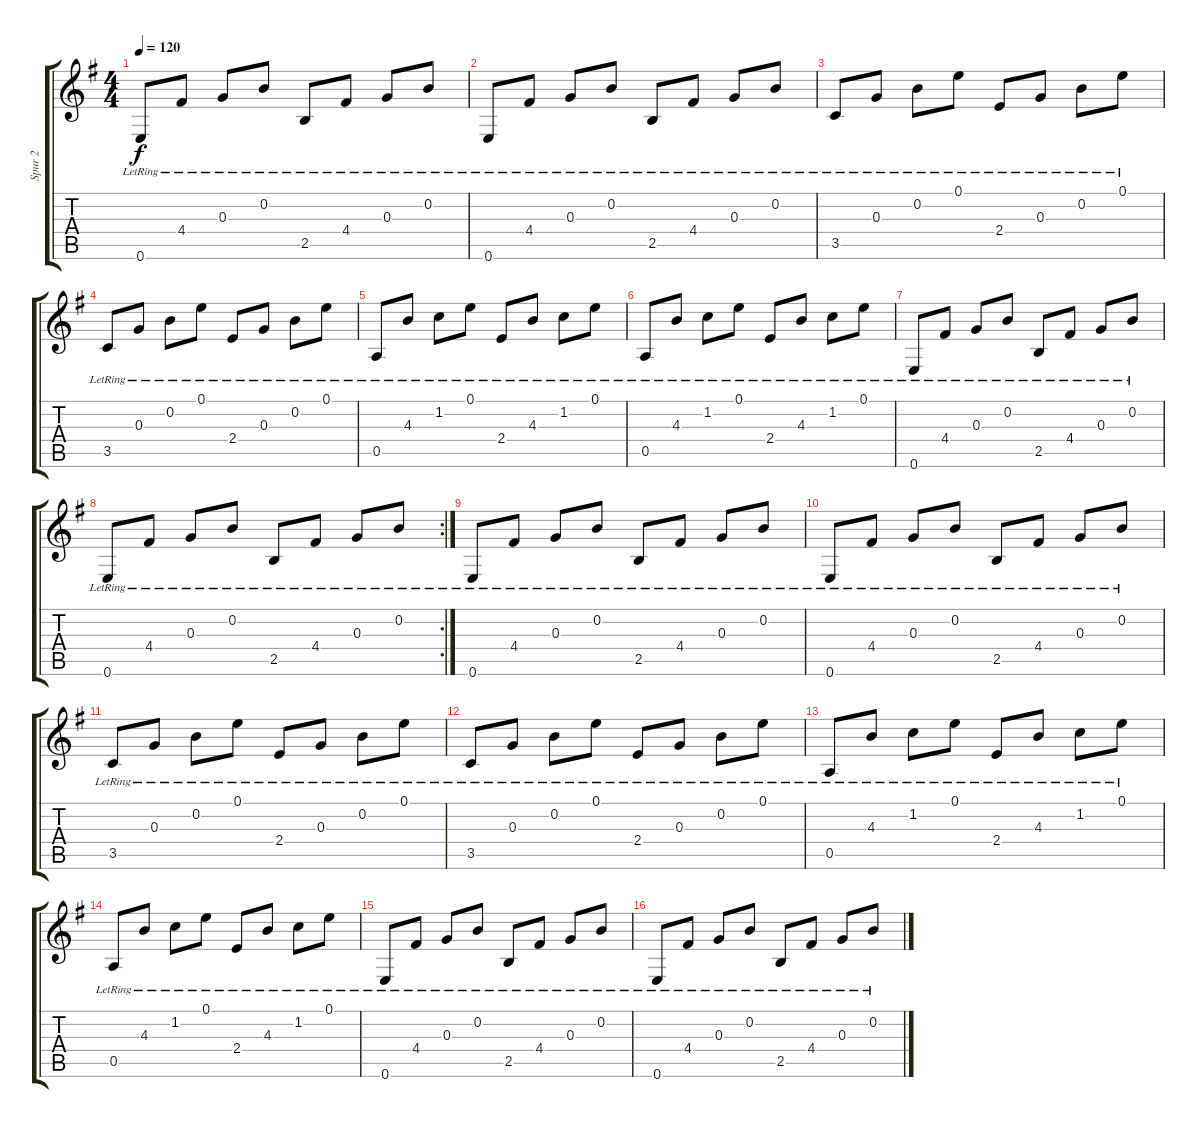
\track ("Spur 2" "Spur 2") {instrument acousticguitarsteel}
\staff {score tabs}
\tuning (E4 B3 G3 D3 A2 E2) {hide}
\ts (4 4)
\tempo 120
\clef g2
\ks eminor
0.6{lr}.8{dy f instrument acousticguitarsteel} 4.4{lr}.8 0.3{lr}.8 0.2{lr}.8 2.5{lr}.8 4.4{lr}.8 0.3{lr}.8 0.2{lr}.8 |
0.6{lr}.8 4.4{lr}.8 0.3{lr}.8 0.2{lr}.8 2.5{lr}.8 4.4{lr}.8 0.3{lr}.8 0.2{lr}.8 |
3.5{lr}.8 0.3{lr}.8 0.2{lr}.8 0.1{lr}.8 2.4{lr}.8 0.3{lr}.8 0.2{lr}.8 0.1{lr}.8 |
3.5{lr}.8 0.3{lr}.8 0.2{lr}.8 0.1{lr}.8 2.4{lr}.8 0.3{lr}.8 0.2{lr}.8 0.1{lr}.8 |
0.5{lr}.8 4.3{lr}.8 1.2{lr}.8 0.1{lr}.8 2.4{lr}.8 4.3{lr}.8 1.2{lr}.8 0.1{lr}.8 |
0.5{lr}.8 4.3{lr}.8 1.2{lr}.8 0.1{lr}.8 2.4{lr}.8 4.3{lr}.8 1.2{lr}.8 0.1{lr}.8 |
0.6{lr}.8 4.4{lr}.8 0.3{lr}.8 0.2{lr}.8 2.5{lr}.8 4.4{lr}.8 0.3{lr}.8 0.2{lr}.8 |
\rc 2
0.6{lr}.8 4.4{lr}.8 0.3{lr}.8 0.2{lr}.8 2.5{lr}.8 4.4{lr}.8 0.3{lr}.8 0.2{lr}.8 |
0.6{lr}.8 4.4{lr}.8 0.3{lr}.8 0.2{lr}.8 2.5{lr}.8 4.4{lr}.8 0.3{lr}.8 0.2{lr}.8 |
0.6{lr}.8 4.4{lr}.8 0.3{lr}.8 0.2{lr}.8 2.5{lr}.8 4.4{lr}.8 0.3{lr}.8 0.2{lr}.8 |
3.5{lr}.8 0.3{lr}.8 0.2{lr}.8 0.1{lr}.8 2.4{lr}.8 0.3{lr}.8 0.2{lr}.8 0.1{lr}.8 |
3.5{lr}.8 0.3{lr}.8 0.2{lr}.8 0.1{lr}.8 2.4{lr}.8 0.3{lr}.8 0.2{lr}.8 0.1{lr}.8 |
0.5{lr}.8 4.3{lr}.8 1.2{lr}.8 0.1{lr}.8 2.4{lr}.8 4.3{lr}.8 1.2{lr}.8 0.1{lr}.8 |
0.5{lr}.8 4.3{lr}.8 1.2{lr}.8 0.1{lr}.8 2.4{lr}.8 4.3{lr}.8 1.2{lr}.8 0.1{lr}.8 |
0.6{lr}.8 4.4{lr}.8 0.3{lr}.8 0.2{lr}.8 2.5{lr}.8 4.4{lr}.8 0.3{lr}.8 0.2{lr}.8 |
0.6{lr}.8 4.4{lr}.8 0.3{lr}.8 0.2{lr}.8 2.5{lr}.8 4.4{lr}.8 0.3{lr}.8 0.2{lr}.8
